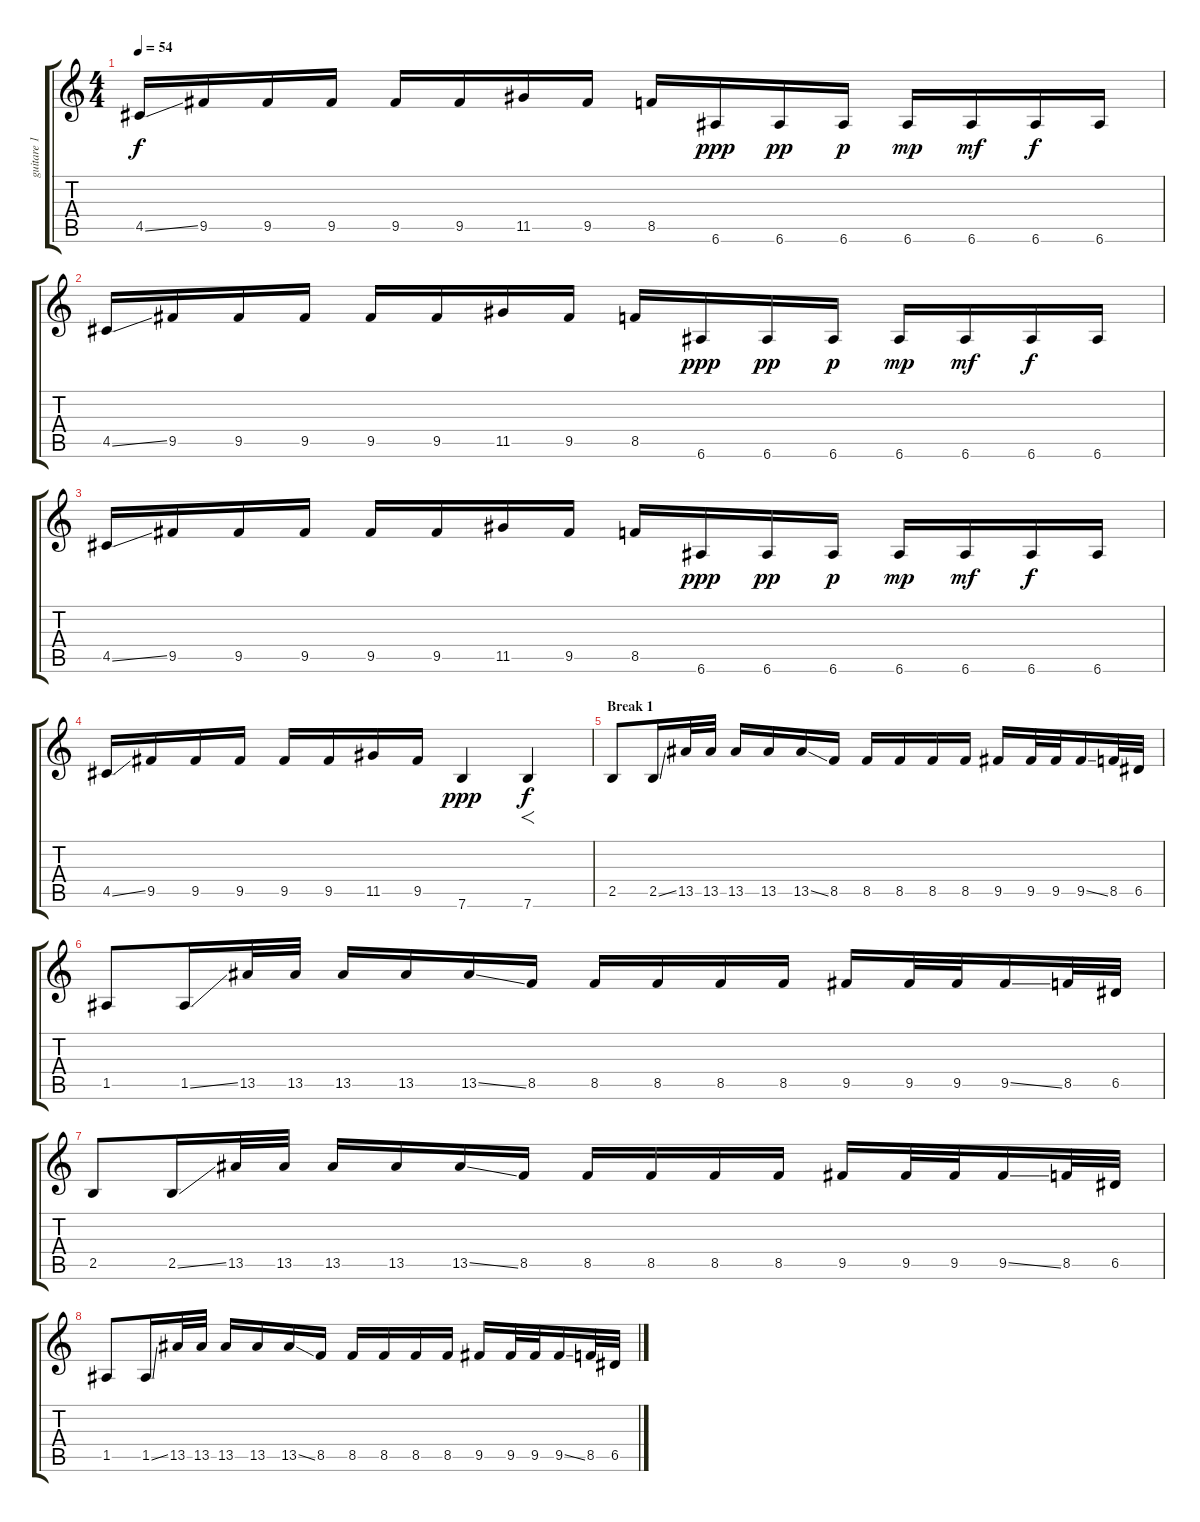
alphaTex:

\track ("guitare 1" "guitare 1") {instrument electricguitarjazz}
\staff {score tabs}
\tuning (E4 B3 G3 D3 A2 E2) {hide}
\ts (4 4)
\tempo 54
\clef g2
\ks c
4.5{ss}.16{dy f} 9.5.16 9.5.16 9.5.16 9.5.16 9.5.16 11.5.16 9.5.16 8.5.16 6.6.16{dy ppp} 6.6.16{dy pp} 6.6.16{dy p} 6.6.16{dy mp} 6.6.16{dy mf} 6.6.16{dy f} 6.6.16 |
4.5{ss}.16 9.5.16 9.5.16 9.5.16 9.5.16 9.5.16 11.5.16 9.5.16 8.5.16 6.6.16{dy ppp} 6.6.16{dy pp} 6.6.16{dy p} 6.6.16{dy mp} 6.6.16{dy mf} 6.6.16{dy f} 6.6.16 |
4.5{ss}.16 9.5.16 9.5.16 9.5.16 9.5.16 9.5.16 11.5.16 9.5.16 8.5.16 6.6.16{dy ppp} 6.6.16{dy pp} 6.6.16{dy p} 6.6.16{dy mp} 6.6.16{dy mf} 6.6.16{dy f} 6.6.16 |
4.5{ss}.16 9.5.16 9.5.16 9.5.16 9.5.16 9.5.16 11.5.16 9.5.16 7.6.4{dy ppp} 7.6.4{f dy f instrument distortionguitar} |
\section ("" "Break 1")
2.5.8{volume 16 instrument distortionguitar} 2.5{ss}.16 13.5.32 13.5.32 13.5.16 13.5.16 13.5{ss}.16 8.5.16 8.5.16 8.5.16 8.5.16 8.5.16 9.5.16 9.5.32 9.5.32 9.5{ss}.16 8.5.32 6.5.32 |
1.5.8{instrument distortionguitar} 1.5{ss}.16 13.5.32 13.5.32 13.5.16 13.5.16 13.5{ss}.16 8.5.16 8.5.16 8.5.16 8.5.16 8.5.16 9.5.16 9.5.32 9.5.32 9.5{ss}.16 8.5.32 6.5.32 |
2.5.8{instrument distortionguitar} 2.5{ss}.16 13.5.32 13.5.32 13.5.16 13.5.16 13.5{ss}.16 8.5.16 8.5.16 8.5.16 8.5.16 8.5.16 9.5.16 9.5.32 9.5.32 9.5{ss}.16 8.5.32 6.5.32 |
1.5.8{instrument distortionguitar} 1.5{ss}.16 13.5.32 13.5.32 13.5.16 13.5.16 13.5{ss}.16 8.5.16 8.5.16 8.5.16 8.5.16 8.5.16 9.5.16 9.5.32 9.5.32 9.5{ss}.16 8.5.32 6.5.32
